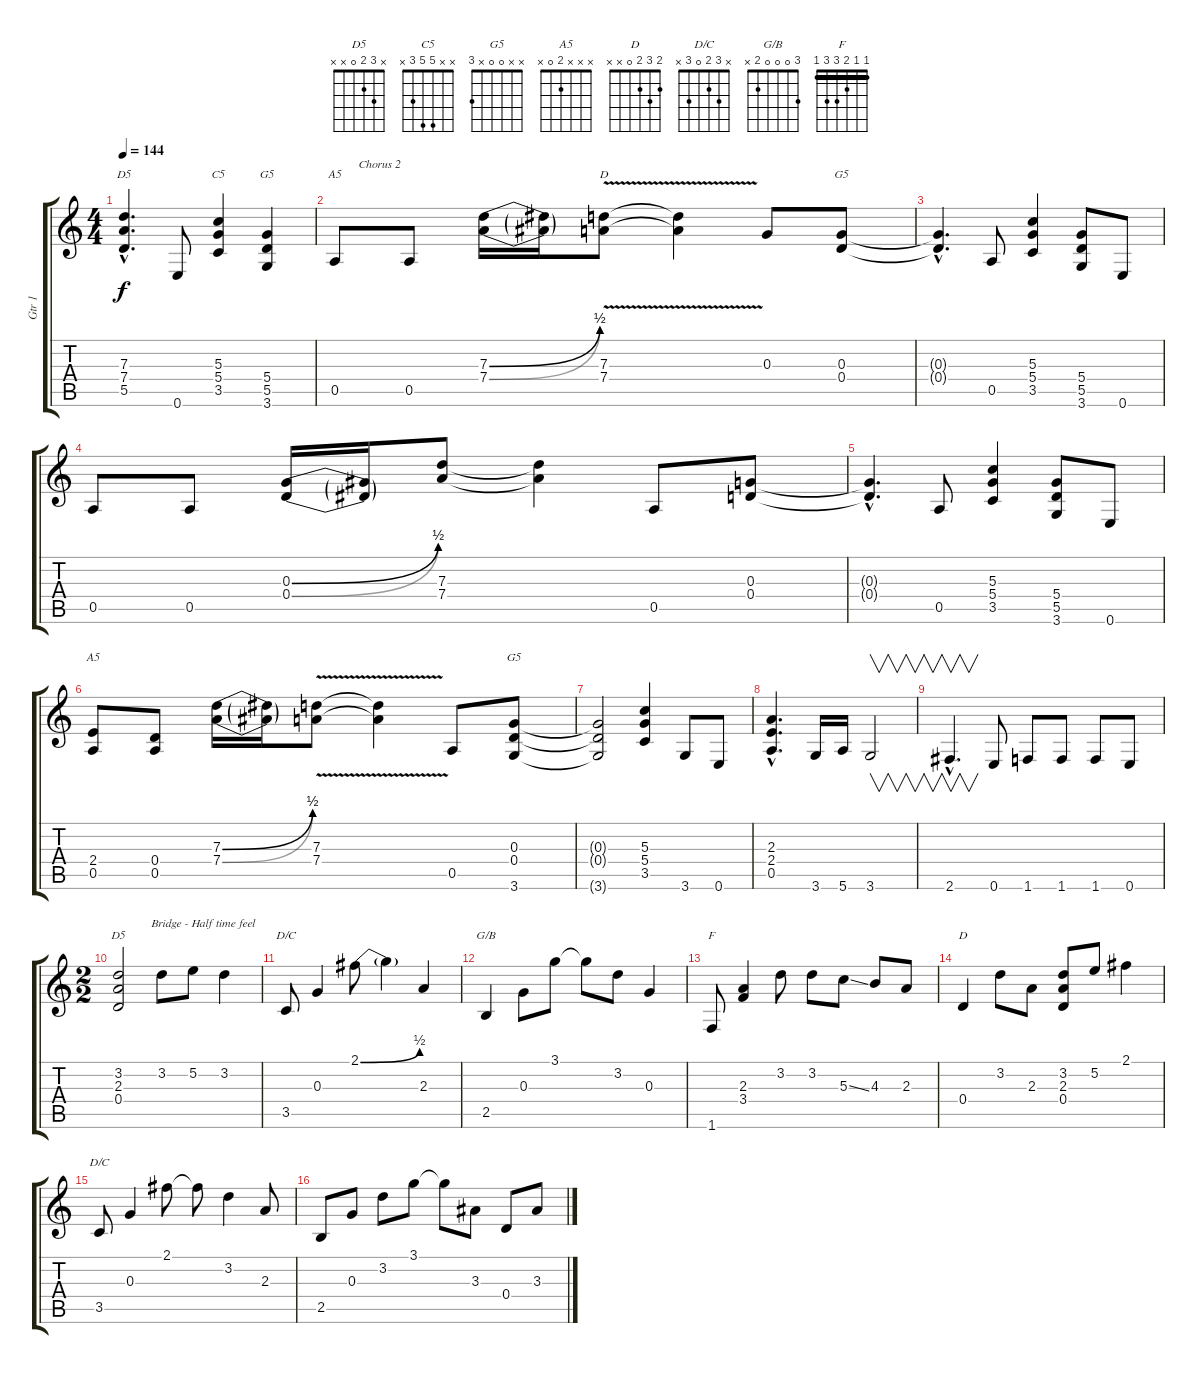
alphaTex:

\track ("Gtr 1" "Gtr 1") {instrument overdrivenguitar}
\staff {score tabs}
\tuning (E4 B3 G3 D3 A2 E2) {hide}
\chord ("D5" x x 7 7 5 x) {firstfret 5}
\chord ("C5" x x 5 5 3 x)
\chord ("G5" x x x 5 5 3)
\chord ("A5" x x 2 2 0 x)
\chord ("D" 5 7 7 7 5 x) {firstfret 5 barre 5}
\chord ("G5" 3 3 0 0 x 3)
\chord ("A5" x x x 2 0 x)
\chord ("G5" x x 0 0 x 3)
\chord ("D5" x 3 2 0 x x)
\chord ("D/C" 2 3 2 0 3 x) {barre 2}
\chord ("G/B" 3 0 0 0 2 x)
\chord ("F" 1 1 2 3 3 1) {barre 1}
\chord ("D" 2 3 2 0 x x)
\chord ("D/C" x 3 2 0 3 x)
\ts (4 4)
\tempo 144
\clef g2
\ks c
(7.3{hac} 7.4{hac} 5.5{hac}).4{d ch "D5" dy f} 0.6.8 (5.3 5.4 3.5).4{ch "C5"} (5.4 5.5 3.6).4{ch "G5"} |
0.5.8{ch "A5" txt "        Chorus 2"} 0.5.8 (7.3{be (bend 0 0 60 2)} 7.4{be (bend 0 0 60 2)}).16 (7.3{t} 7.4{t}).16 (7.3{v} 7.4{v}).8{ch "D"} (7.3{t} 7.4{t}).4 0.3.8 (0.3 0.4).8{ch "G5"} |
(0.3{hac t} 0.4{hac t}).4{d} 0.5.8 (5.3 5.4 3.5).4 (5.4 5.5 3.6).8 0.6.8 |
0.5.8 0.5.8 (0.3{be (bend 0 0 60 2)} 0.4{be (bend 0 0 60 2)}).16 (0.3{t} 0.4{t}).16 (7.3 7.4).8 (7.3{t} 7.4{t}).4 0.5.8 (0.3 0.4).8 |
(0.3{hac t} 0.4{hac t}).4{d} 0.5.8 (5.3 5.4 3.5).4 (5.4 5.5 3.6).8 0.6.8 |
(2.4 0.5).8{ch "A5"} (0.4 0.5).8 (7.3{be (bend 0 0 60 2)} 7.4{be (bend 0 0 60 2)}).16 (7.3{t} 7.4{t}).16 (7.3{v} 7.4{v}).8 (7.3{t} 7.4{t}).4 0.5.8 (0.3 0.4 3.6).8{ch "G5"} |
(0.3{t} 0.4{t} 3.6{t}).2 (5.3 5.4 3.5).4 3.6.8 0.6.8 |
(2.3{hac} 2.4{hac} 0.5{hac}).4{d} 3.6.16 5.6.16 3.6.2{v} |
2.6{hac}.4{v d} 0.6.8 1.6.8 1.6.8 1.6.8 0.6.8 |
\ts (2 2)
(3.2 2.3 0.4).2{ch "D5" txt "           Bridge - Half time feel"} 3.2.8 5.2.8 3.2.4 |
3.5.8{ch "D/C"} 0.3.4 2.1{be (bend 0 0 60 2)}.8 2.1{t}.4 2.3.4 |
2.5.4{ch "G/B"} 0.3.8 3.1.8 3.1{t}.8 3.2.8 0.3.4 |
1.6.8{ch "F"} (2.3 3.4).4 3.2.8 3.2.8 5.3{ss}.8 4.3.8 2.3.8 |
0.4.4{ch "D"} 3.2.8 2.3.8 (3.2 2.3 0.4).8 5.2.8 2.1.4 |
3.5.8{ch "D/C"} 0.3.4 2.1.8 2.1{t}.8 3.2.4 2.3.8 |
2.5.8 0.3.8 3.2.8 3.1.8 3.1{t}.8 3.3.8 0.4.8 3.3.8
